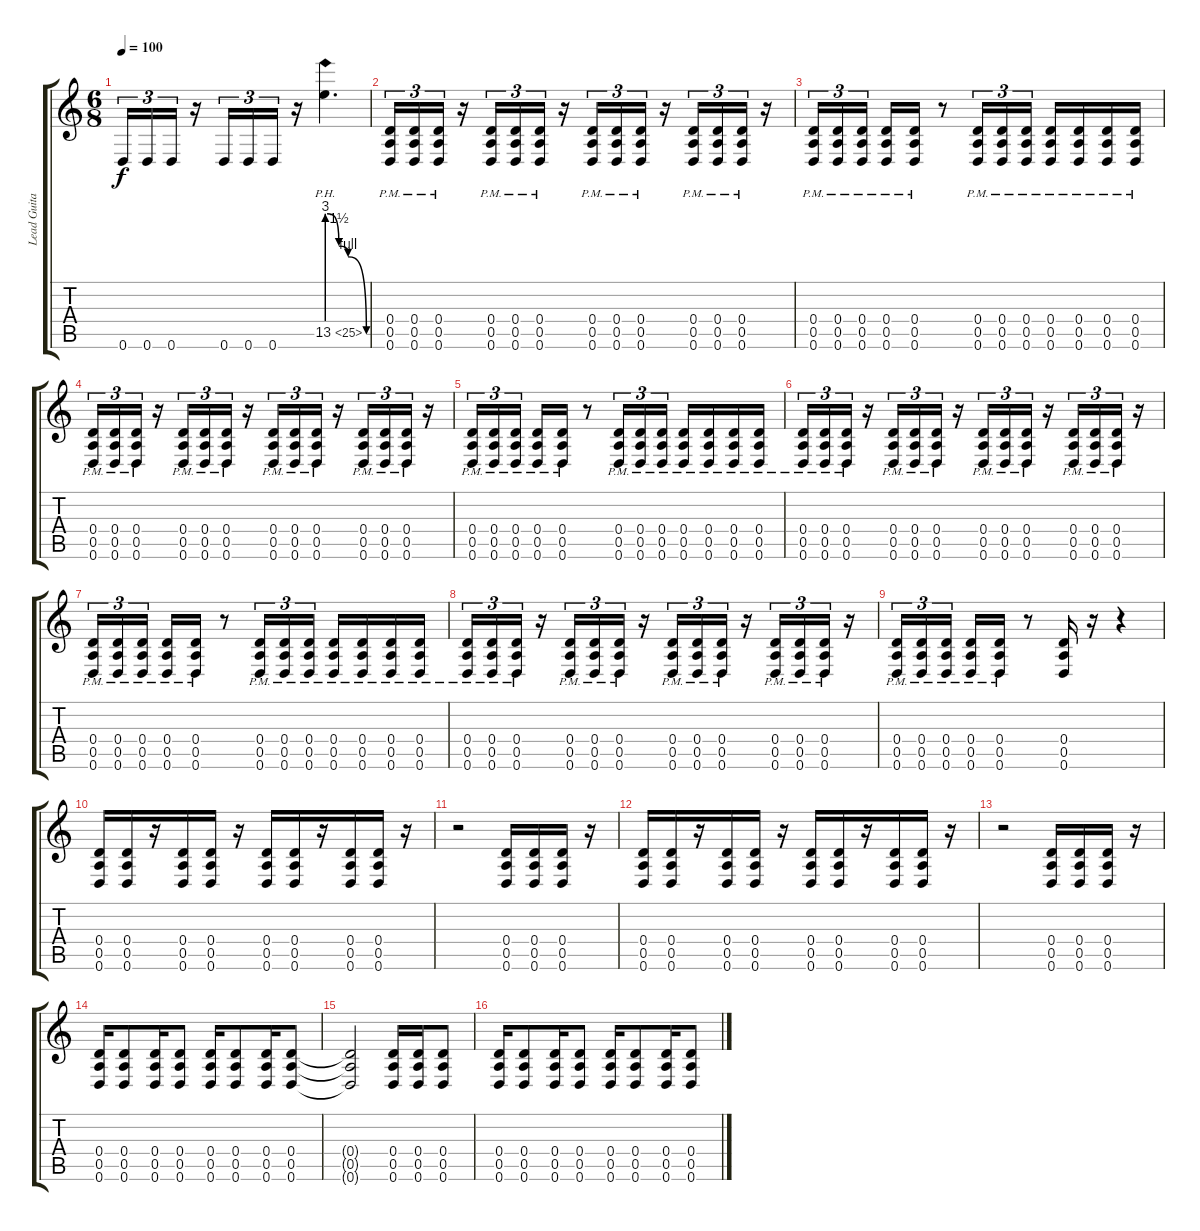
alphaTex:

\track ("Lead Guitar" "Lead Guita") {instrument distortionguitar}
\staff {score tabs}
\tuning (E4 B3 G3 D3 A2 D2) {hide}
\ts (6 8)
\tempo 100
\clef g2
\ks c
0.6.16{tu (3 2) dy f} 0.6.16{tu (3 2)} 0.6.16{tu (3 2)} r.16 0.6.16{tu (3 2)} 0.6.16{tu (3 2)} 0.6.16{tu (3 2)} r.16 13.5{be (custom 0 12 18 6 32 4 60 0) ph 12}.4{d} |
(0.4{pm} 0.5{pm} 0.6{pm}).16{tu (3 2)} (0.4{pm} 0.5{pm} 0.6{pm}).16{tu (3 2)} (0.4{pm} 0.5{pm} 0.6{pm}).16{tu (3 2)} r.16 (0.4{pm} 0.5{pm} 0.6{pm}).16{tu (3 2)} (0.4{pm} 0.5{pm} 0.6{pm}).16{tu (3 2)} (0.4{pm} 0.5{pm} 0.6{pm}).16{tu (3 2)} r.16 (0.4{pm} 0.5{pm} 0.6{pm}).16{tu (3 2)} (0.4{pm} 0.5{pm} 0.6{pm}).16{tu (3 2)} (0.4{pm} 0.5{pm} 0.6{pm}).16{tu (3 2)} r.16 (0.4{pm} 0.5{pm} 0.6{pm}).16{tu (3 2)} (0.4{pm} 0.5{pm} 0.6{pm}).16{tu (3 2)} (0.4{pm} 0.5{pm} 0.6{pm}).16{tu (3 2)} r.16 |
(0.4{pm} 0.5{pm} 0.6{pm}).16{tu (3 2)} (0.4{pm} 0.5{pm} 0.6{pm}).16{tu (3 2)} (0.4{pm} 0.5{pm} 0.6{pm}).16{tu (3 2) beam splitsecondary} (0.4{pm} 0.5{pm} 0.6{pm}).16 (0.4{pm} 0.5{pm} 0.6{pm}).16 r.8 (0.4{pm} 0.5{pm} 0.6{pm}).16{tu (3 2)} (0.4{pm} 0.5{pm} 0.6{pm}).16{tu (3 2)} (0.4{pm} 0.5{pm} 0.6{pm}).16{tu (3 2) beam splitsecondary} (0.4{pm} 0.5{pm} 0.6{pm}).16 (0.4{pm} 0.5{pm} 0.6{pm}).16 (0.4{pm} 0.5{pm} 0.6{pm}).16 (0.4{pm} 0.5{pm} 0.6{pm}).16 |
(0.4{pm} 0.5{pm} 0.6{pm}).16{tu (3 2)} (0.4{pm} 0.5{pm} 0.6{pm}).16{tu (3 2)} (0.4{pm} 0.5{pm} 0.6{pm}).16{tu (3 2)} r.16 (0.4{pm} 0.5{pm} 0.6{pm}).16{tu (3 2)} (0.4{pm} 0.5{pm} 0.6{pm}).16{tu (3 2)} (0.4{pm} 0.5{pm} 0.6{pm}).16{tu (3 2)} r.16 (0.4{pm} 0.5{pm} 0.6{pm}).16{tu (3 2)} (0.4{pm} 0.5{pm} 0.6{pm}).16{tu (3 2)} (0.4{pm} 0.5{pm} 0.6{pm}).16{tu (3 2)} r.16 (0.4{pm} 0.5{pm} 0.6{pm}).16{tu (3 2)} (0.4{pm} 0.5{pm} 0.6{pm}).16{tu (3 2)} (0.4{pm} 0.5{pm} 0.6{pm}).16{tu (3 2)} r.16 |
(0.4{pm} 0.5{pm} 0.6{pm}).16{tu (3 2)} (0.4{pm} 0.5{pm} 0.6{pm}).16{tu (3 2)} (0.4{pm} 0.5{pm} 0.6{pm}).16{tu (3 2) beam splitsecondary} (0.4{pm} 0.5{pm} 0.6{pm}).16 (0.4{pm} 0.5{pm} 0.6{pm}).16 r.8 (0.4{pm} 0.5{pm} 0.6{pm}).16{tu (3 2)} (0.4{pm} 0.5{pm} 0.6{pm}).16{tu (3 2)} (0.4{pm} 0.5{pm} 0.6{pm}).16{tu (3 2) beam splitsecondary} (0.4{pm} 0.5{pm} 0.6{pm}).16 (0.4{pm} 0.5{pm} 0.6{pm}).16 (0.4{pm} 0.5{pm} 0.6{pm}).16 (0.4{pm} 0.5{pm} 0.6{pm}).16 |
(0.4{pm} 0.5{pm} 0.6{pm}).16{tu (3 2)} (0.4{pm} 0.5{pm} 0.6{pm}).16{tu (3 2)} (0.4{pm} 0.5{pm} 0.6{pm}).16{tu (3 2)} r.16 (0.4{pm} 0.5{pm} 0.6{pm}).16{tu (3 2)} (0.4{pm} 0.5{pm} 0.6{pm}).16{tu (3 2)} (0.4{pm} 0.5{pm} 0.6{pm}).16{tu (3 2)} r.16 (0.4{pm} 0.5{pm} 0.6{pm}).16{tu (3 2)} (0.4{pm} 0.5{pm} 0.6{pm}).16{tu (3 2)} (0.4{pm} 0.5{pm} 0.6{pm}).16{tu (3 2)} r.16 (0.4{pm} 0.5{pm} 0.6{pm}).16{tu (3 2)} (0.4{pm} 0.5{pm} 0.6{pm}).16{tu (3 2)} (0.4{pm} 0.5{pm} 0.6{pm}).16{tu (3 2)} r.16 |
(0.4{pm} 0.5{pm} 0.6{pm}).16{tu (3 2)} (0.4{pm} 0.5{pm} 0.6{pm}).16{tu (3 2)} (0.4{pm} 0.5{pm} 0.6{pm}).16{tu (3 2) beam splitsecondary} (0.4{pm} 0.5{pm} 0.6{pm}).16 (0.4{pm} 0.5{pm} 0.6{pm}).16 r.8 (0.4{pm} 0.5{pm} 0.6{pm}).16{tu (3 2)} (0.4{pm} 0.5{pm} 0.6{pm}).16{tu (3 2)} (0.4{pm} 0.5{pm} 0.6{pm}).16{tu (3 2) beam splitsecondary} (0.4{pm} 0.5{pm} 0.6{pm}).16 (0.4{pm} 0.5{pm} 0.6{pm}).16 (0.4{pm} 0.5{pm} 0.6{pm}).16 (0.4{pm} 0.5{pm} 0.6{pm}).16 |
(0.4{pm} 0.5{pm} 0.6{pm}).16{tu (3 2)} (0.4{pm} 0.5{pm} 0.6{pm}).16{tu (3 2)} (0.4{pm} 0.5{pm} 0.6{pm}).16{tu (3 2)} r.16 (0.4{pm} 0.5{pm} 0.6{pm}).16{tu (3 2)} (0.4{pm} 0.5{pm} 0.6{pm}).16{tu (3 2)} (0.4{pm} 0.5{pm} 0.6{pm}).16{tu (3 2)} r.16 (0.4{pm} 0.5{pm} 0.6{pm}).16{tu (3 2)} (0.4{pm} 0.5{pm} 0.6{pm}).16{tu (3 2)} (0.4{pm} 0.5{pm} 0.6{pm}).16{tu (3 2)} r.16 (0.4{pm} 0.5{pm} 0.6{pm}).16{tu (3 2)} (0.4{pm} 0.5{pm} 0.6{pm}).16{tu (3 2)} (0.4{pm} 0.5{pm} 0.6{pm}).16{tu (3 2)} r.16 |
(0.4{pm} 0.5{pm} 0.6{pm}).16{tu (3 2)} (0.4{pm} 0.5{pm} 0.6{pm}).16{tu (3 2)} (0.4{pm} 0.5{pm} 0.6{pm}).16{tu (3 2) beam splitsecondary} (0.4{pm} 0.5{pm} 0.6{pm}).16 (0.4{pm} 0.5{pm} 0.6{pm}).16 r.8 (0.4 0.5 0.6).16 r.16 r.4 |
(0.4 0.5 0.6).16 (0.4 0.5 0.6).16 r.16 (0.4 0.5 0.6).16 (0.4 0.5 0.6).16 r.16 (0.4 0.5 0.6).16 (0.4 0.5 0.6).16 r.16 (0.4 0.5 0.6).16 (0.4 0.5 0.6).16 r.16 |
r.2 (0.4 0.5 0.6).16 (0.4 0.5 0.6).16 (0.4 0.5 0.6).16 r.16 |
(0.4 0.5 0.6).16 (0.4 0.5 0.6).16 r.16 (0.4 0.5 0.6).16 (0.4 0.5 0.6).16 r.16 (0.4 0.5 0.6).16 (0.4 0.5 0.6).16 r.16 (0.4 0.5 0.6).16 (0.4 0.5 0.6).16 r.16 |
r.2 (0.4 0.5 0.6).16 (0.4 0.5 0.6).16 (0.4 0.5 0.6).16 r.16 |
(0.4 0.5 0.6).16 (0.4 0.5 0.6).8 (0.4 0.5 0.6).16 (0.4 0.5 0.6).8 (0.4 0.5 0.6).16 (0.4 0.5 0.6).8 (0.4 0.5 0.6).16 (0.4 0.5 0.6).8 |
(0.4{t} 0.5{t} 0.6{t}).2 (0.4 0.5 0.6).16 (0.4 0.5 0.6).16 (0.4 0.5 0.6).8 |
(0.4 0.5 0.6).16 (0.4 0.5 0.6).8 (0.4 0.5 0.6).16 (0.4 0.5 0.6).8 (0.4 0.5 0.6).16 (0.4 0.5 0.6).8 (0.4 0.5 0.6).16 (0.4 0.5 0.6).8
